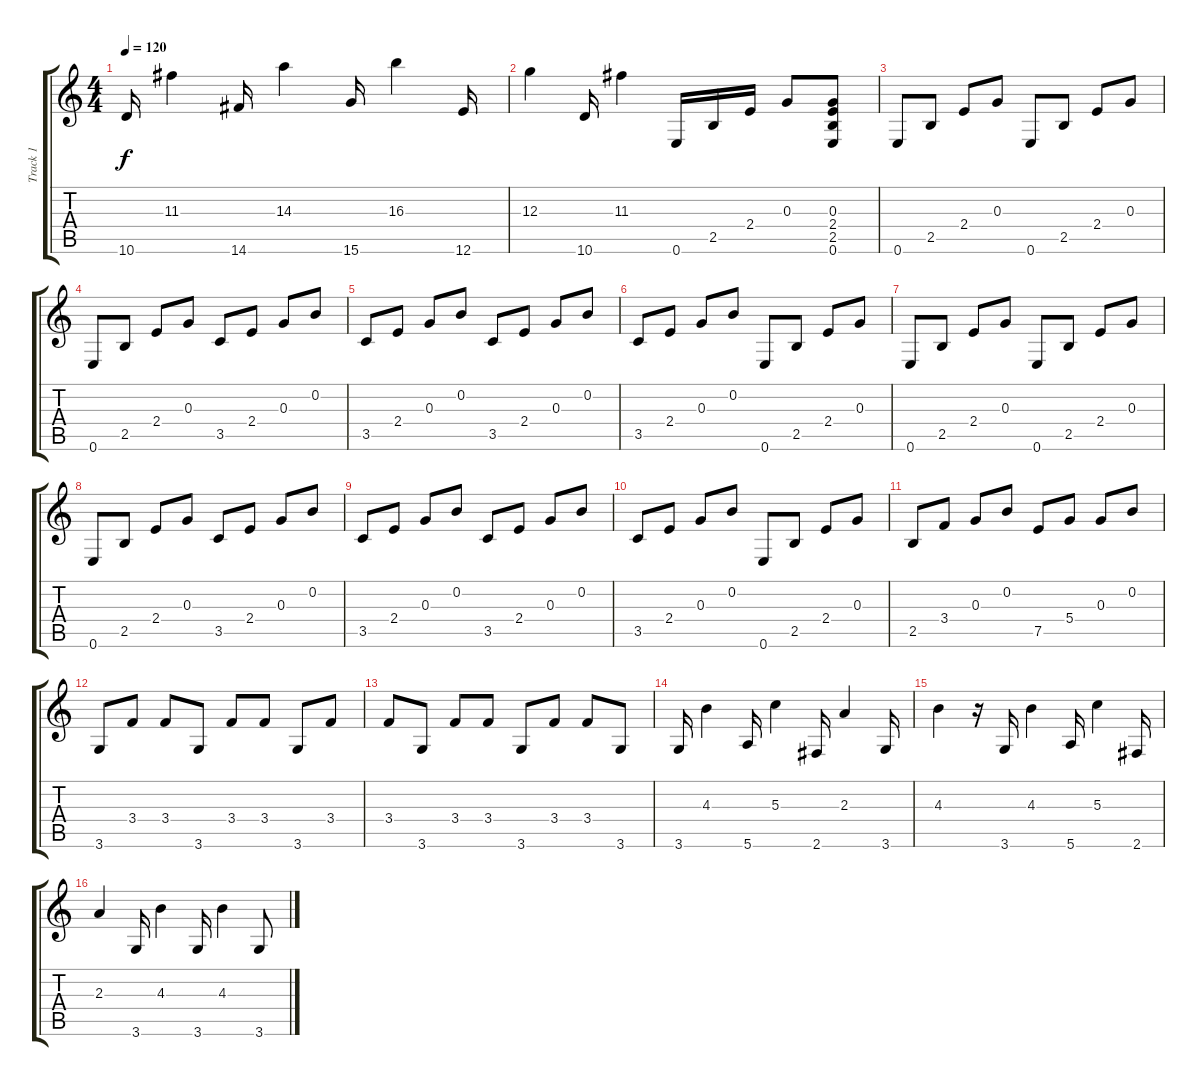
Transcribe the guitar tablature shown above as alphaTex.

\track ("Track 1" "Track 1") {instrument acousticguitarsteel}
\staff {score tabs}
\tuning (E4 B3 G3 D3 A2 E2) {hide}
\ts (4 4)
\tempo 120
\clef g2
\ks c
10.6.16{dy f} 11.3.4 14.6.16 14.3.4 15.6.16 16.3.4 12.6.16 |
12.3.4 10.6.16 11.3.4 0.6.16 2.5.16 2.4.16 0.3.8 (0.3 2.4 2.5 0.6).8 |
0.6.8 2.5.8 2.4.8 0.3.8 0.6.8 2.5.8 2.4.8 0.3.8 |
0.6.8 2.5.8 2.4.8 0.3.8 3.5.8 2.4.8 0.3.8 0.2.8 |
3.5.8 2.4.8 0.3.8 0.2.8 3.5.8 2.4.8 0.3.8 0.2.8 |
3.5.8 2.4.8 0.3.8 0.2.8 0.6.8 2.5.8 2.4.8 0.3.8 |
0.6.8 2.5.8 2.4.8 0.3.8 0.6.8 2.5.8 2.4.8 0.3.8 |
0.6.8 2.5.8 2.4.8 0.3.8 3.5.8 2.4.8 0.3.8 0.2.8 |
3.5.8 2.4.8 0.3.8 0.2.8 3.5.8 2.4.8 0.3.8 0.2.8 |
3.5.8 2.4.8 0.3.8 0.2.8 0.6.8 2.5.8 2.4.8 0.3.8 |
2.5.8 3.4.8 0.3.8 0.2.8 7.5.8 5.4.8 0.3.8 0.2.8 |
3.6.8 3.4.8 3.4.8 3.6.8 3.4.8 3.4.8 3.6.8 3.4.8 |
3.4.8 3.6.8 3.4.8 3.4.8 3.6.8 3.4.8 3.4.8 3.6.8 |
3.6.16 4.3.4 5.6.16 5.3.4 2.6.16 2.3.4 3.6.16 |
4.3.4 r.16 3.6.16 4.3.4 5.6.16 5.3.4 2.6.16 |
2.3.4 3.6.16 4.3.4 3.6.16 4.3.4 3.6.8
